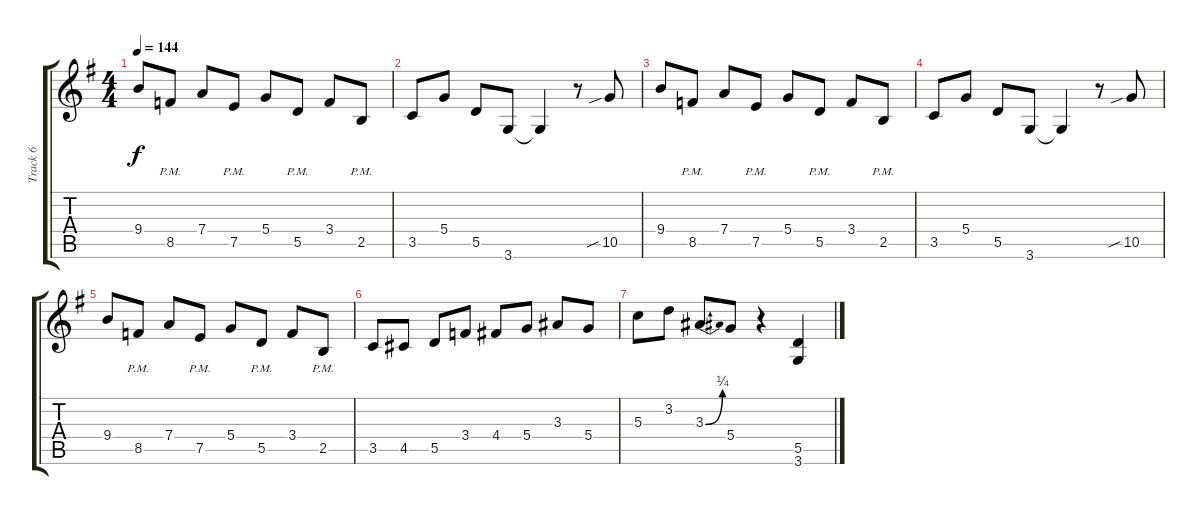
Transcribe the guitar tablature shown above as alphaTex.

\track ("Track 6" "Track 6") {instrument electricguitarjazz}
\staff {score tabs}
\tuning (E4 B3 G3 D3 A2 E2) {hide}
\ts (4 4)
\tempo 144
\clef g2
\ks g
9.4.8{dy f} 8.5{pm}.8 7.4.8 7.5{pm}.8 5.4.8 5.5{pm}.8 3.4.8 2.5{pm}.8 |
3.5.8 5.4.8 5.5.8 3.6.8 3.6{t}.4 r.8 10.5{sib}.8 |
9.4.8 8.5{pm}.8 7.4.8 7.5{pm}.8 5.4.8 5.5{pm}.8 3.4.8 2.5{pm}.8 |
3.5.8 5.4.8 5.5.8 3.6.8 3.6{t}.4 r.8 10.5{sib}.8 |
9.4.8 8.5{pm}.8 7.4.8 7.5{pm}.8 5.4.8 5.5{pm}.8 3.4.8 2.5{pm}.8 |
3.5.8 4.5.8 5.5.8 3.4.8 4.4.8 5.4.8 3.3.8 5.4.8 |
5.3.8 3.2.8 3.3{be (bend 0 0 60 1)}.8 5.4.8 r.4 (5.5 3.6).4
